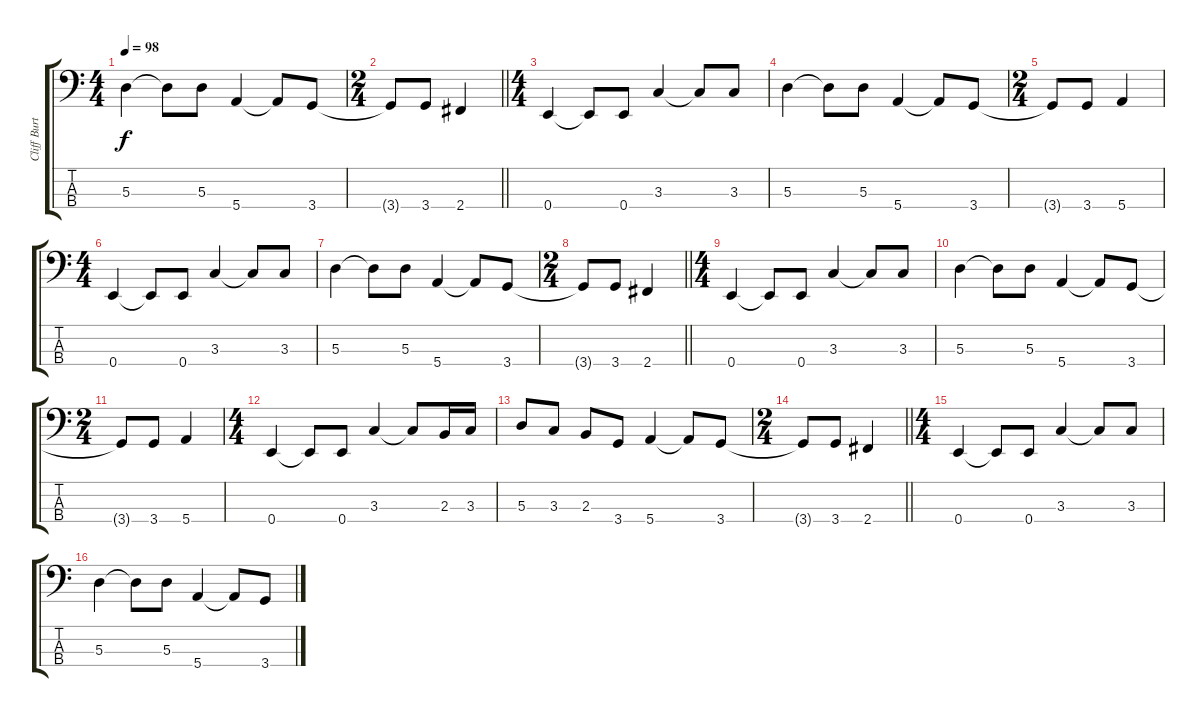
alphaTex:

\track ("Cliff Burton" "Cliff Burt") {instrument electricbassfinger}
\staff {score tabs}
\tuning (G2 D2 A1 E1) {hide}
\ts (4 4)
\tempo 98
\clef f4
\ks c
5.3.4{dy f} 5.3{t}.8 5.3.8 5.4.4 5.4{t}.8 3.4.8 |
\ts (2 4)
\barLineRight lightlight
3.4{t}.8 3.4.8 2.4.4 |
\ts (4 4)
0.4.4 0.4{t}.8 0.4.8 3.3.4 3.3{t}.8 3.3.8 |
5.3.4 5.3{t}.8 5.3.8 5.4.4 5.4{t}.8 3.4.8 |
\ts (2 4)
3.4{t}.8 3.4.8 5.4.4 |
\ts (4 4)
0.4.4 0.4{t}.8 0.4.8 3.3.4 3.3{t}.8 3.3.8 |
5.3.4 5.3{t}.8 5.3.8 5.4.4 5.4{t}.8 3.4.8 |
\ts (2 4)
\barLineRight lightlight
3.4{t}.8 3.4.8 2.4.4 |
\ts (4 4)
0.4.4 0.4{t}.8 0.4.8 3.3.4 3.3{t}.8 3.3.8 |
5.3.4 5.3{t}.8 5.3.8 5.4.4 5.4{t}.8 3.4.8 |
\ts (2 4)
3.4{t}.8 3.4.8 5.4.4 |
\ts (4 4)
0.4.4 0.4{t}.8 0.4.8 3.3.4 3.3{t}.8 2.3.16 3.3.16 |
5.3.8 3.3.8 2.3.8 3.4.8 5.4.4 5.4{t}.8 3.4.8 |
\ts (2 4)
\barLineRight lightlight
3.4{t}.8 3.4.8 2.4.4 |
\ts (4 4)
0.4.4 0.4{t}.8 0.4.8 3.3.4 3.3{t}.8 3.3.8 |
5.3.4 5.3{t}.8 5.3.8 5.4.4 5.4{t}.8 3.4.8
